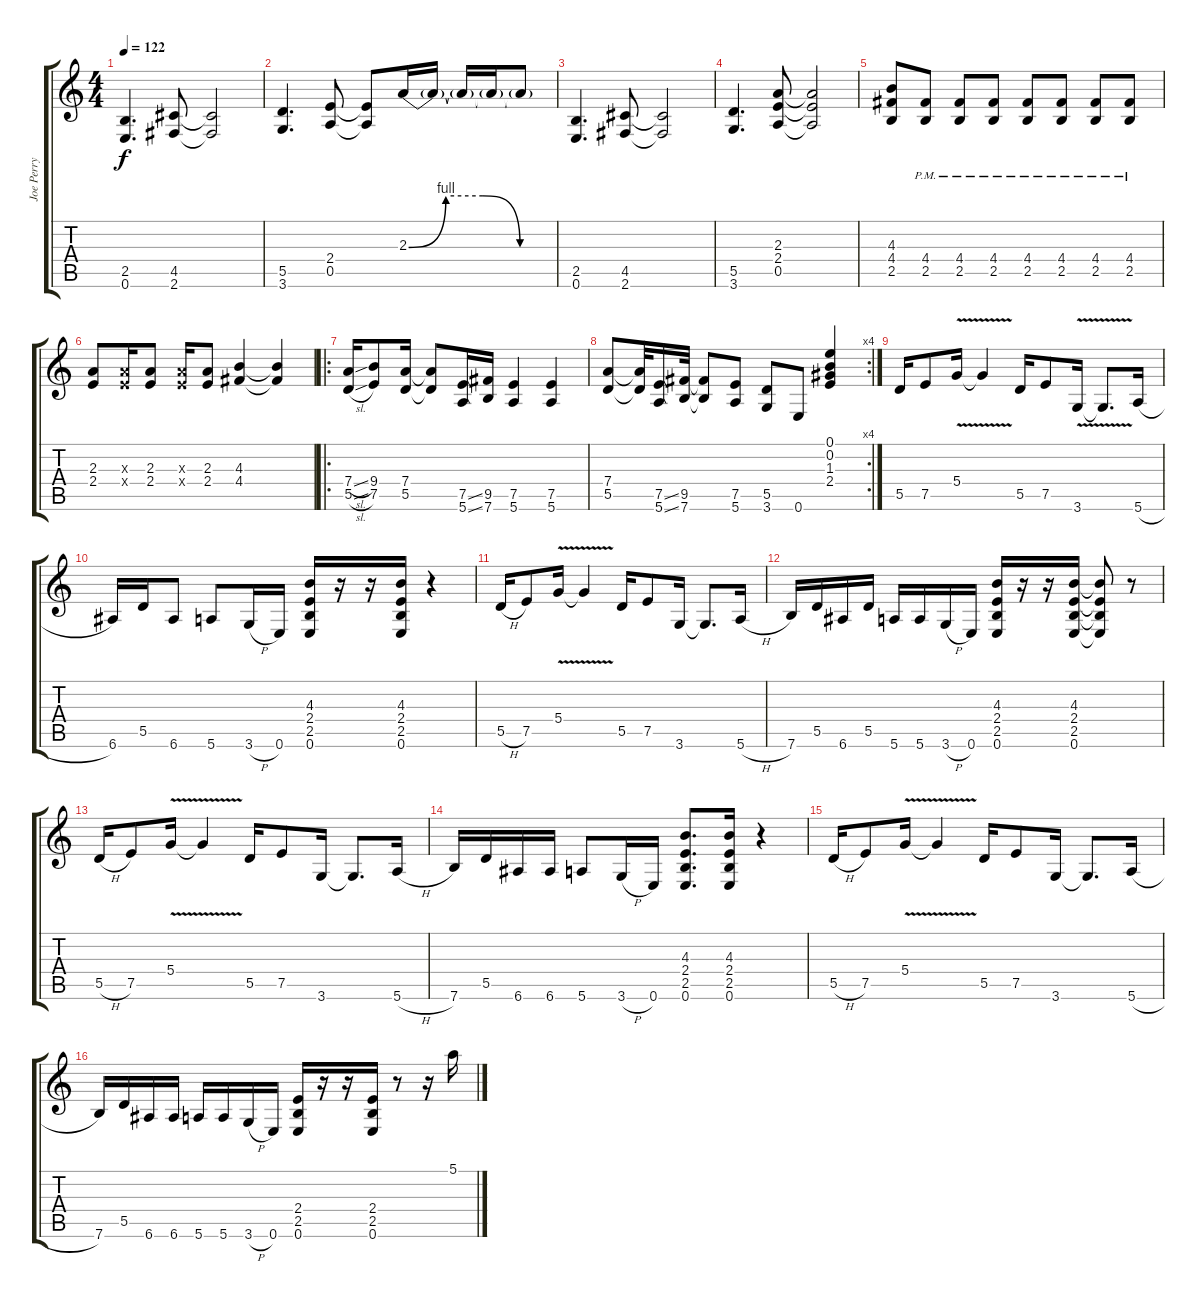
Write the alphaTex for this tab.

\track ("Joe Perry" "Joe Perry") {instrument overdrivenguitar}
\staff {score tabs}
\tuning (E4 B3 G3 D3 A2 E2) {hide}
\ts (4 4)
\tempo 122
\clef g2
\ks c
(2.5 0.6).4{d dy f} (4.5 2.6).8 (4.5{t} 2.6{t}).2 |
(5.5 3.6).4{d} (2.4 0.5).8 (2.4{t} 0.5{t}).8 2.3{be (custom 0 0 15 4 30 4 45 0 60 0)}.16 2.3{t}.16 2.3{t}.16 2.3{t}.16 2.3{t}.8 |
(2.5 0.6).4{d} (4.5 2.6).8 (4.5{t} 2.6{t}).2 |
(5.5 3.6).4{d} (2.3 2.4 0.5).8 (2.3{t} 2.4{t} 0.5{t}).2 |
(4.3 4.4 2.5).8 (4.4{pm} 2.5).8 (4.4{pm} 2.5).8 (4.4{pm} 2.5).8 (4.4{pm} 2.5).8 (4.4{pm} 2.5).8 (4.4{pm} 2.5).8 (4.4{pm} 2.5).8 |
(2.3 2.4).8 (2.3{x} 2.4{x}).16 (2.3 2.4).8 (2.3{x} 2.4{x}).16 (2.3 2.4).8 (4.3 4.4).4 (4.3{t} 4.4{t}).4 |
\ro
(7.4{sl} 5.5{sl}).16 (9.4 7.5).8 (7.4 5.5).16 (7.4{t} 5.5{t}).8 (7.5{ss} 5.6{ss}).16 (9.5 7.6).16 (7.5 5.6).4 (7.5 5.6).4 |
\rc 4
(7.4 5.5).8 (7.4{t} 5.5{t}).32 (7.5{ss} 5.6{ss}).16 (9.5 7.6).32 (9.5{t} 7.6{t}).8 (7.5 5.6).8 (5.5 3.6).8 0.6.8 (0.1 0.2 1.3 2.4).4 |
5.5.16 7.5.8 5.4{v}.16 5.4{t}.4 5.5.16 7.5.8 3.6{v}.16 3.6{t}.8{d} 5.6{h}.16 |
6.6.16 5.5.16 6.6.8 5.6.8 3.6{h}.16 0.6.16 (4.3 2.4 2.5 0.6).16 r.16 r.16 (4.3 2.4 2.5 0.6).16 r.4 |
5.5{h}.16 7.5.8 5.4{v}.16 5.4{t}.4 5.5.16 7.5.8 3.6.16 3.6{t}.8{d} 5.6{h}.16 |
7.6.16 5.5.16 6.6.16 5.5.16 5.6.16 5.6.16 3.6{h}.16 0.6.16 (4.3 2.4 2.5 0.6).16 r.16 r.16 (4.3 2.4 2.5 0.6).16 (4.3{t} 2.4{t} 2.5{t} 0.6{t}).8 r.8 |
5.5{h}.16 7.5.8 5.4{v}.16 5.4{t}.4 5.5.16 7.5.8 3.6.16 3.6{t}.8{d} 5.6{h}.16 |
7.6.16 5.5.16 6.6.16 6.6.16 5.6.8 3.6{h}.16 0.6.16 (4.3 2.4 2.5 0.6).8{d} (4.3 2.4 2.5 0.6).16 r.4 |
5.5{h}.16 7.5.8 5.4{v}.16 5.4{t}.4 5.5.16 7.5.8 3.6.16 3.6{t}.8{d} 5.6{h}.16 |
7.6.16 5.5.16 6.6.16 6.6.16 5.6.16 5.6.16 3.6{h}.16 0.6.16 (2.4 2.5 0.6).16 r.16 r.16 (2.4 2.5 0.6).16 r.8 r.16 5.1.16
